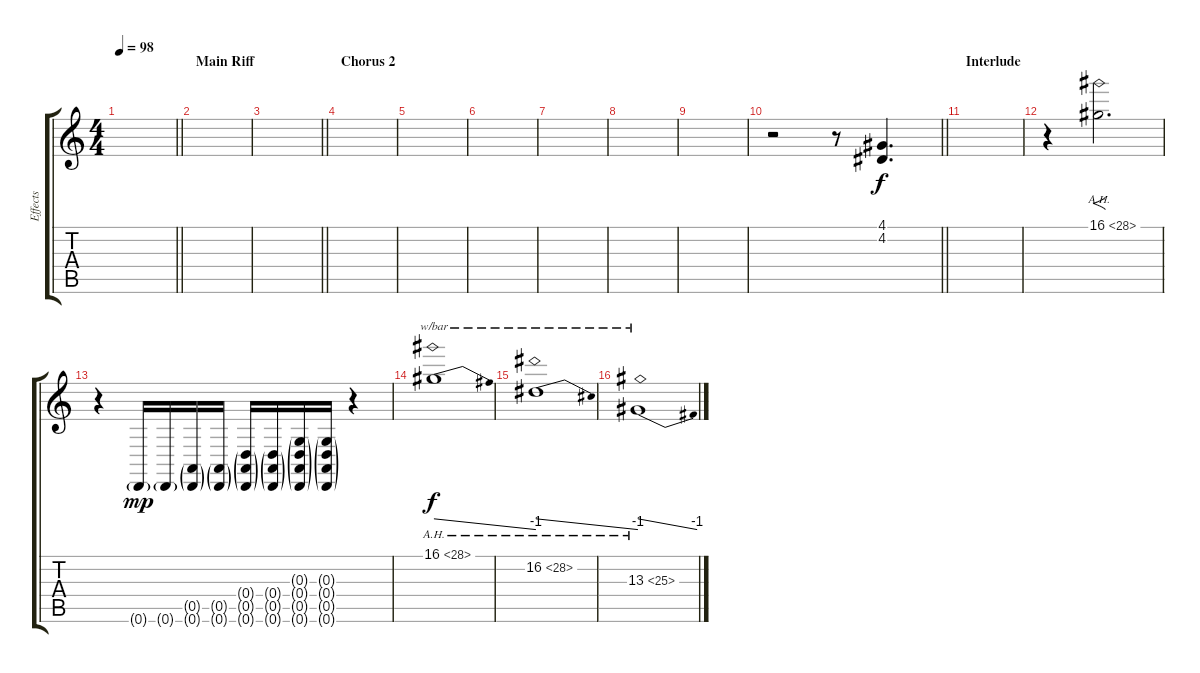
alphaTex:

\track ("Effects" "Effects") {instrument cello}
\staff {score tabs}
\tuning (E4 B3 G3 D3 A2 D2) {hide}
\ts (4 4)
\tempo 98
\clef g2
\barLineRight lightlight
\ks c
|
\section ("" "Main Riff")
|
\barLineRight lightlight
|
\section ("" "Chorus 2")
|
|
|
|
|
|
\barLineRight lightlight
r.2 r.8 (4.1 4.2).4{d instrument reversecymbal} |
\section ("" "Interlude")
|
r.4 16.1{ah 12}.2{f d volume 16 balance 8 instrument cello} |
r.4{volume 8 instrument timpani} 0.6{g}.16{dy mp} 0.6{g}.16 (0.5{g} 0.6{g}).16 (0.5{g} 0.6{g}).16 (0.4{g} 0.5{g} 0.6{g}).16 (0.4{g} 0.5{g} 0.6{g}).16 (0.3{g} 0.4{g} 0.5{g} 0.6{g}).16 (0.3{g} 0.4{g} 0.5{g} 0.6{g}).16 r.4 |
16.1{ah 12}.1{tbe (dive default 0 0 60 -4) dy f volume 4 balance 0 instrument cello} |
16.2{ah 12}.1{tbe (dive default 0 0 60 -4)} |
13.3{ah 12}.1{tbe (dive default 0 0 60 -4)}
